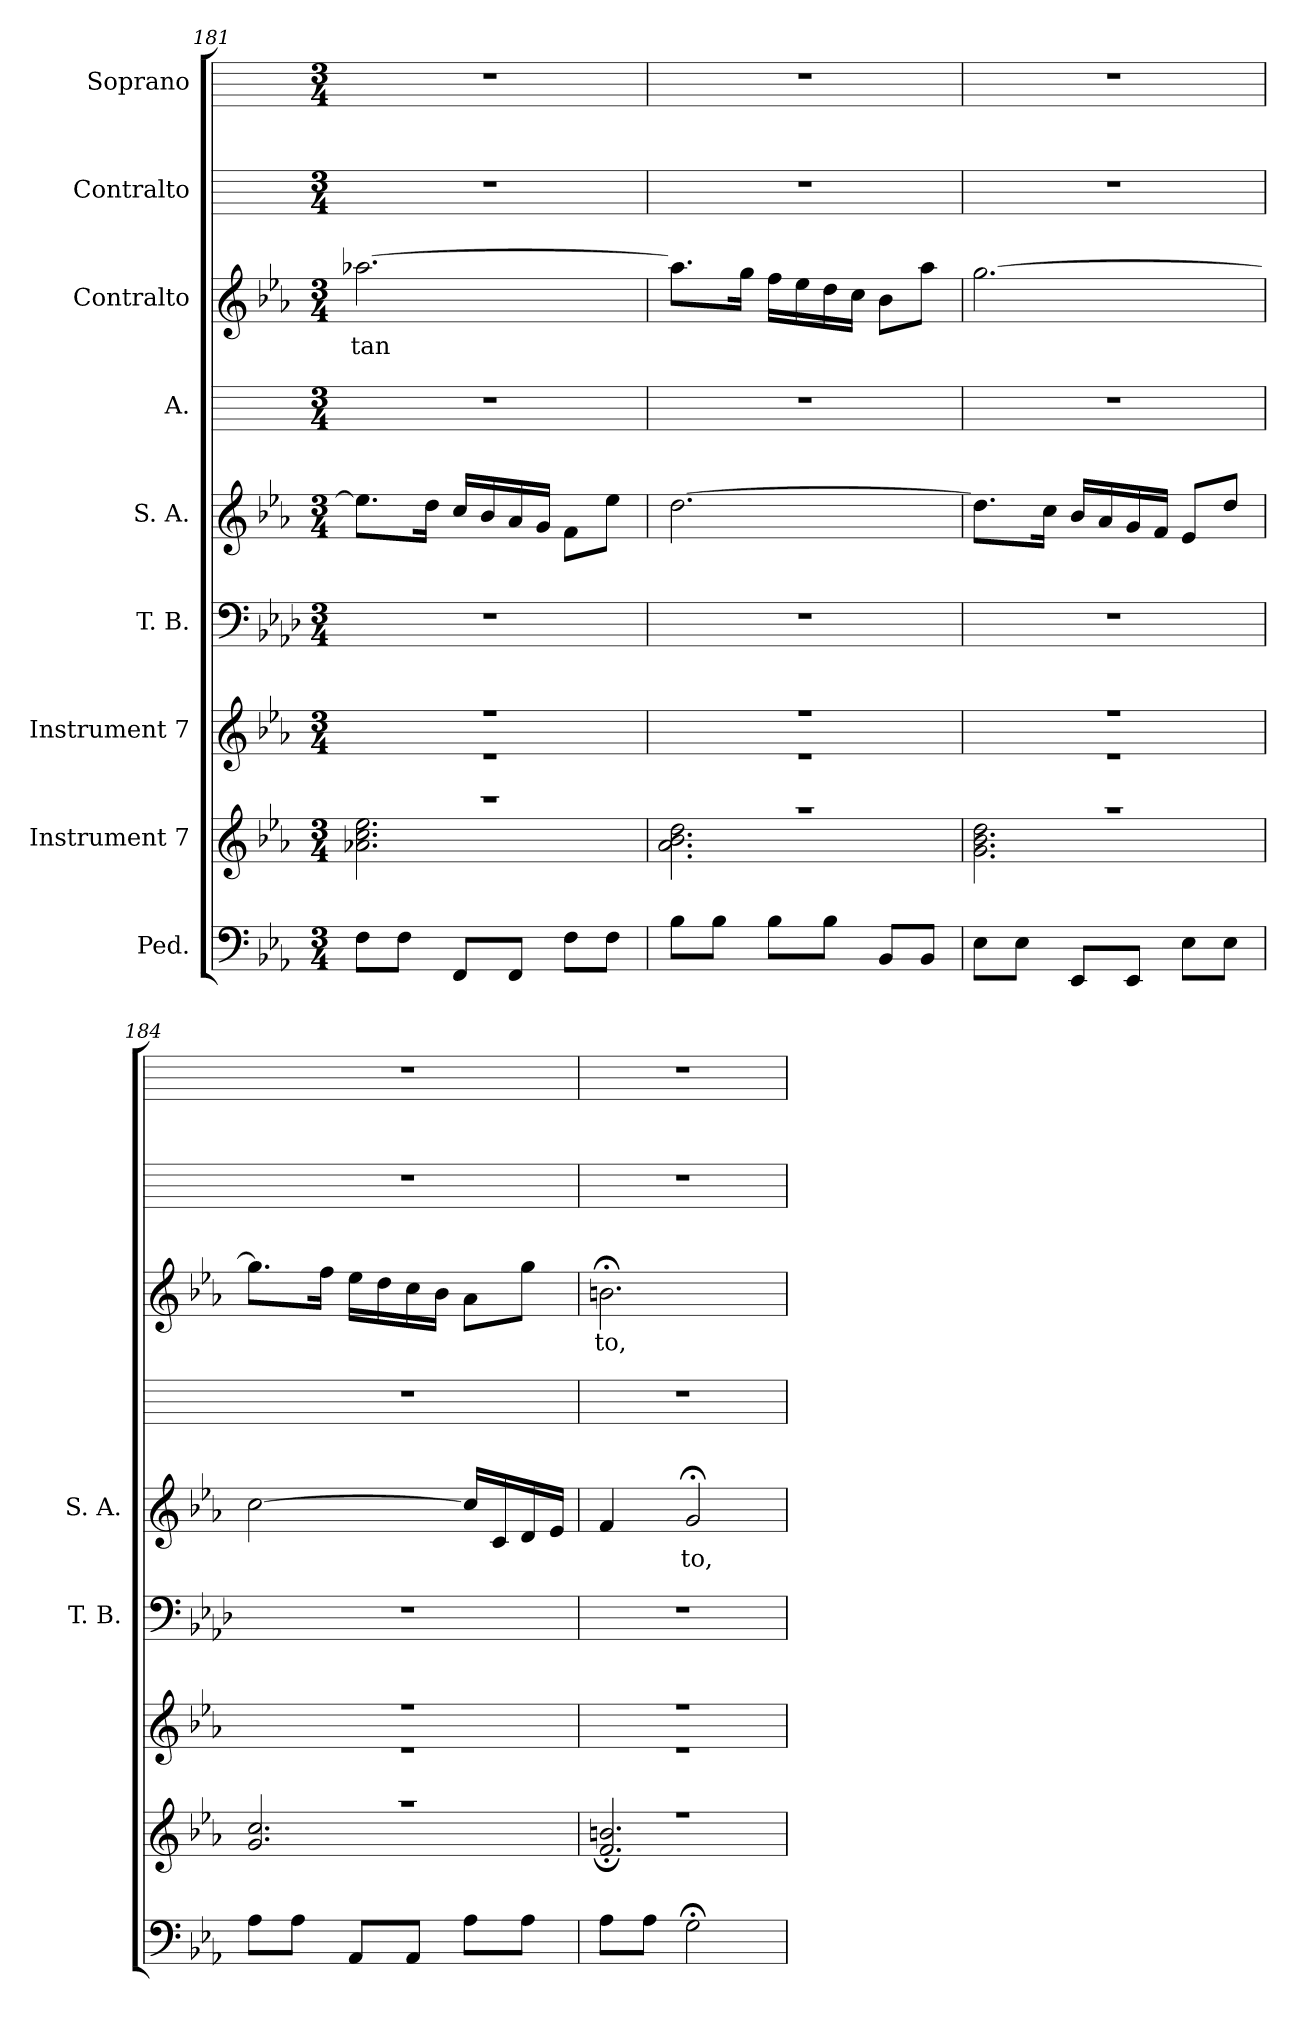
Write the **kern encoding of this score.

**kern	**kern	**kern	**kern	**kern	**text	**kern	**kern	**text	**kern	**kern
*part9	*part8	*part7	*part6	*part5	*part5	*part4	*part3	*part3	*part2	*part1
*staff9	*staff8	*staff7	*staff6	*staff5	*staff5	*staff4	*staff3	*staff3	*staff2	*staff1
*I"Ped.	*I"Instrument 7	*I"Instrument 7	*I"T.  B.	*I"S.  A.	*	*I"A.	*I"Contralto	*	*I"Contralto	*I"Soprano
*	*	*	*I'T.  B.	*I'S.  A.	*	*	*	*	*	*
*clefF4	*clefG2	*clefG2	*clefF4	*clefG2	*	*	*clefG2	*	*	*
*k[b-e-a-]	*k[b-e-a-]	*k[b-e-a-]	*k[b-e-a-d-]	*k[b-e-a-]	*	*k[]	*k[b-e-a-]	*	*k[]	*k[]
*E-:	*E-:	*E-:	*A-:	*E-:	*	*C:	*E-:	*	*C:	*C:
*M3/4	*M3/4	*M3/4	*M3/4	*M3/4	*	*M3/4	*M3/4	*	*M3/4	*M3/4
=181	=181	=181	=181	=181	=181	=181	=181	=181	=181	=181
*	*^	*^	*	*	*	*	*	*	*	*
!	!	!	!	!	!	!	!LO:LY:b:cj	!	!	!LO:LY:b:cj	!	!
8F\L	2.r	2.ee-\ 2.cc\ 2.a-X\	2.r	2.r	2.r	8.ee-\L]	--	2.r	[>2.aa-X\	tan-	2.r	2.r
8F\J	.	.	.	.	.	.	.	.	.	.	.	.
!	!	!	!	!	!	!	!LO:LY:b:cj	!	!	!	!	!
.	.	.	.	.	.	16dd\J	--	.	.	.	.	.
!	!	!	!	!	!	!	!LO:LY:b:cj	!	!	!	!	!
8FF/L	.	.	.	.	.	16cc/L	--	.	.	.	.	.
!	!	!	!	!	!	!	!LO:LY:b:cj	!	!	!	!	!
.	.	.	.	.	.	16b-/	--	.	.	.	.	.
!	!	!	!	!	!	!	!LO:LY:b:cj	!	!	!	!	!
8FF/J	.	.	.	.	.	16a-/	--	.	.	.	.	.
!	!	!	!	!	!	!	!LO:LY:b:cj	!	!	!	!	!
.	.	.	.	.	.	16g/J	--	.	.	.	.	.
!	!	!	!	!	!	!	!LO:LY:b:cj	!	!	!	!	!
8F\L	.	.	.	.	.	8f\L	--	.	.	.	.	.
!	!	!	!	!	!	!	!LO:LY:b:cj	!	!	!	!	!
8F\J	.	.	.	.	.	8ee-\J	--	.	.	.	.	.
=182	=182	=182	=182	=182	=182	=182	=182	=182	=182	=182	=182	=182
!	!	!	!	!	!	!	!LO:LY:b:cj	!	!	!LO:LY:b:cj	!	!
8B-\L	2.r	2.dd\ 2.a-\ 2.b-\	2.r	2.r	2.r	[>2.dd\	--	2.r	8.aa-\L]	--	2.r	2.r
8B-\J	.	.	.	.	.	.	.	.	.	.	.	.
!	!	!	!	!	!	!	!	!	!	!LO:LY:b:cj	!	!
.	.	.	.	.	.	.	.	.	16gg\J	--	.	.
!	!	!	!	!	!	!	!	!	!	!LO:LY:b:cj	!	!
8B-\L	.	.	.	.	.	.	.	.	16ff\L	--	.	.
!	!	!	!	!	!	!	!	!	!	!LO:LY:b:cj	!	!
.	.	.	.	.	.	.	.	.	16ee-\	--	.	.
!	!	!	!	!	!	!	!	!	!	!LO:LY:b:cj	!	!
8B-\J	.	.	.	.	.	.	.	.	16dd\	--	.	.
!	!	!	!	!	!	!	!	!	!	!LO:LY:b:cj	!	!
.	.	.	.	.	.	.	.	.	16cc\J	--	.	.
!	!	!	!	!	!	!	!	!	!	!LO:LY:b:cj	!	!
8BB-/L	.	.	.	.	.	.	.	.	8b-\L	--	.	.
!	!	!	!	!	!	!	!	!	!	!LO:LY:b:cj	!	!
8BB-/J	.	.	.	.	.	.	.	.	8aa-\J	--	.	.
=183	=183	=183	=183	=183	=183	=183	=183	=183	=183	=183	=183	=183
!	!	!	!	!	!	!	!LO:LY:b:cj	!	!	!LO:LY:b:cj	!	!
8E-\L	2.r	2.dd\ 2.b-\ 2.g\	2.r	2.r	2.r	8.dd\L]	--	2.r	[>2.gg\	--	2.r	2.r
8E-\J	.	.	.	.	.	.	.	.	.	.	.	.
!	!	!	!	!	!	!	!LO:LY:b:cj	!	!	!	!	!
.	.	.	.	.	.	16cc\J	--	.	.	.	.	.
!	!	!	!	!	!	!	!LO:LY:b:cj	!	!	!	!	!
8EE-/L	.	.	.	.	.	16b-/L	--	.	.	.	.	.
!	!	!	!	!	!	!	!LO:LY:b:cj	!	!	!	!	!
.	.	.	.	.	.	16a-/	--	.	.	.	.	.
!	!	!	!	!	!	!	!LO:LY:b:cj	!	!	!	!	!
8EE-/J	.	.	.	.	.	16g/	--	.	.	.	.	.
!	!	!	!	!	!	!	!LO:LY:b:cj	!	!	!	!	!
.	.	.	.	.	.	16f/J	--	.	.	.	.	.
!	!	!	!	!	!	!	!LO:LY:b:cj	!	!	!	!	!
8E-\L	.	.	.	.	.	8e-/L	--	.	.	.	.	.
!	!	!	!	!	!	!	!LO:LY:b:cj	!	!	!	!	!
8E-\J	.	.	.	.	.	8dd/J	--	.	.	.	.	.
!!LO:PB:g=z
=184	=184	=184	=184	=184	=184	=184	=184	=184	=184	=184	=184	=184
!	!	!	!	!	!	!	!LO:LY:b:cj	!	!	!LO:LY:b:cj	!	!
8A-\L	2.r	2.cc/ 2.g/	2.r	2.r	2.r	[>2cc\	--	2.r	8.gg\L]	--	2.r	2.r
8A-\J	.	.	.	.	.	.	.	.	.	.	.	.
!	!	!	!	!	!	!	!	!	!	!LO:LY:b:cj	!	!
.	.	.	.	.	.	.	.	.	16ff\J	--	.	.
!	!	!	!	!	!	!	!	!	!	!LO:LY:b:cj	!	!
8AA-/L	.	.	.	.	.	.	.	.	16ee-\L	--	.	.
!	!	!	!	!	!	!	!	!	!	!LO:LY:b:cj	!	!
.	.	.	.	.	.	.	.	.	16dd\	--	.	.
!	!	!	!	!	!	!	!	!	!	!LO:LY:b:cj	!	!
8AA-/J	.	.	.	.	.	.	.	.	16cc\	--	.	.
!	!	!	!	!	!	!	!	!	!	!LO:LY:b:cj	!	!
.	.	.	.	.	.	.	.	.	16b-\J	--	.	.
!	!	!	!	!	!	!	!LO:LY:b:cj	!	!	!LO:LY:b:cj	!	!
8A-\L	.	.	.	.	.	16cc/L]	--	.	8a-\L	--	.	.
!	!	!	!	!	!	!	!LO:LY:b:cj	!	!	!	!	!
.	.	.	.	.	.	16c/	--	.	.	.	.	.
!	!	!	!	!	!	!	!LO:LY:b:cj	!	!	!LO:LY:b:cj	!	!
8A-\J	.	.	.	.	.	16d/	--	.	8gg\J	--	.	.
!	!	!	!	!	!	!	!LO:LY:b:cj	!	!	!	!	!
.	.	.	.	.	.	16e-/J	--	.	.	.	.	.
=185	=185	=185	=185	=185	=185	=185	=185	=185	=185	=185	=185	=185
!	!	!	!	!	!	!	!LO:LY:b:cj	!	!	!LO:LY:b:cj	!	!
8A-\L	2.r	2.bn/;< 2.f/;<	2.r	2.r	2.r	4f/	--	2.r	2.bn;<\	-to,	2.r	2.r
8A-\J	.	.	.	.	.	.	.	.	.	.	.	.
!	!	!	!	!	!	!	!LO:LY:b:cj	!	!	!	!	!
2G;<\	.	.	.	.	.	2g;</	-to,	.	.	.	.	.
*	*v	*v	*	*	*	*	*	*	*	*	*	*
*	*	*v	*v	*	*	*	*	*	*	*	*
=	=	=	=	=	=	=	=	=	=	=
*-	*-	*-	*-	*-	*-	*-	*-	*-	*-	*-
